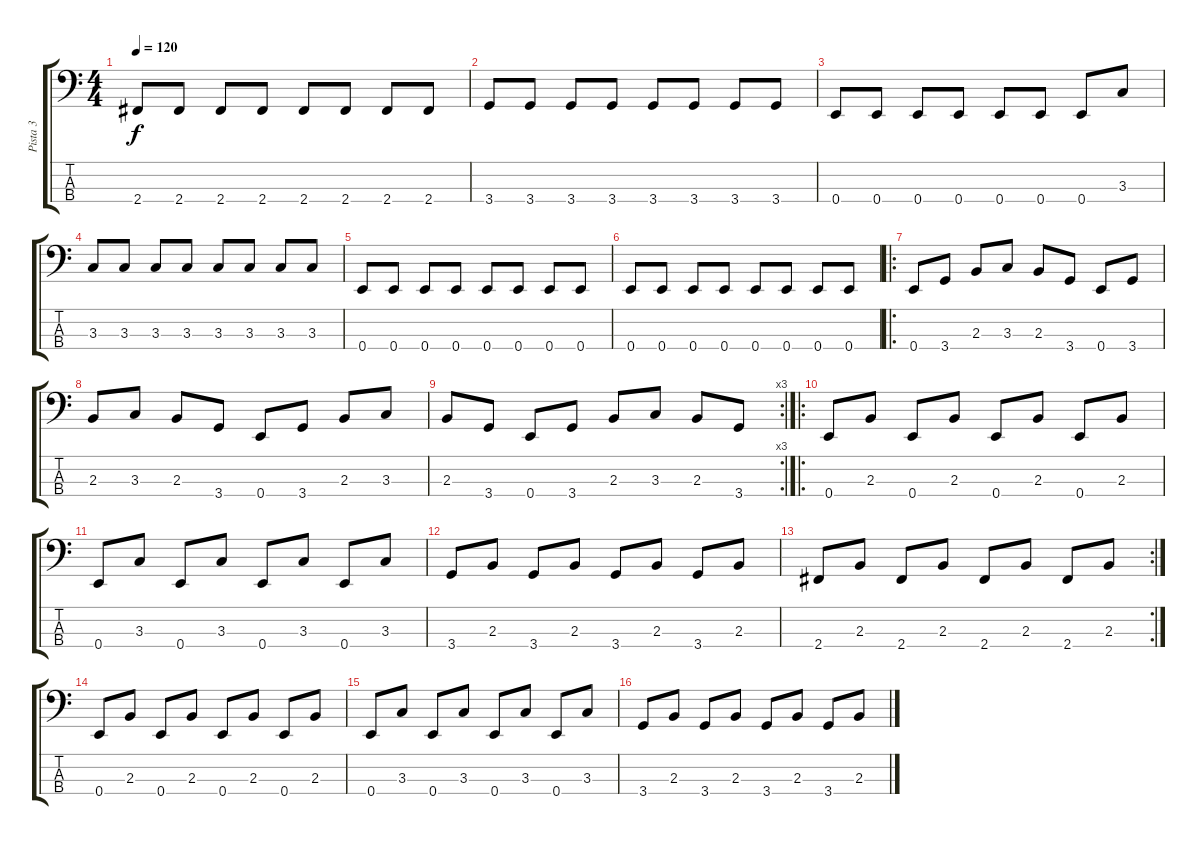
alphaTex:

\track ("Pista 3" "Pista 3") {instrument electricbasspick}
\staff {score tabs}
\tuning (G2 D2 A1 E1) {hide}
\ts (4 4)
\tempo 120
\clef f4
\ks c
2.4.8{dy f} 2.4.8 2.4.8 2.4.8 2.4.8 2.4.8 2.4.8 2.4.8 |
3.4.8 3.4.8 3.4.8 3.4.8 3.4.8 3.4.8 3.4.8 3.4.8 |
0.4.8 0.4.8 0.4.8 0.4.8 0.4.8 0.4.8 0.4.8 3.3.8 |
3.3.8 3.3.8 3.3.8 3.3.8 3.3.8 3.3.8 3.3.8 3.3.8 |
0.4.8 0.4.8 0.4.8 0.4.8 0.4.8 0.4.8 0.4.8 0.4.8 |
0.4.8 0.4.8 0.4.8 0.4.8 0.4.8 0.4.8 0.4.8 0.4.8 |
\ro
0.4.8 3.4.8 2.3.8 3.3.8 2.3.8 3.4.8 0.4.8 3.4.8 |
2.3.8 3.3.8 2.3.8 3.4.8 0.4.8 3.4.8 2.3.8 3.3.8 |
\rc 3
2.3.8 3.4.8 0.4.8 3.4.8 2.3.8 3.3.8 2.3.8 3.4.8 |
\ro
0.4.8 2.3.8 0.4.8 2.3.8 0.4.8 2.3.8 0.4.8 2.3.8 |
0.4.8 3.3.8 0.4.8 3.3.8 0.4.8 3.3.8 0.4.8 3.3.8 |
3.4.8 2.3.8 3.4.8 2.3.8 3.4.8 2.3.8 3.4.8 2.3.8 |
\rc 2
2.4.8 2.3.8 2.4.8 2.3.8 2.4.8 2.3.8 2.4.8 2.3.8 |
0.4.8 2.3.8 0.4.8 2.3.8 0.4.8 2.3.8 0.4.8 2.3.8 |
0.4.8 3.3.8 0.4.8 3.3.8 0.4.8 3.3.8 0.4.8 3.3.8 |
3.4.8 2.3.8 3.4.8 2.3.8 3.4.8 2.3.8 3.4.8 2.3.8
